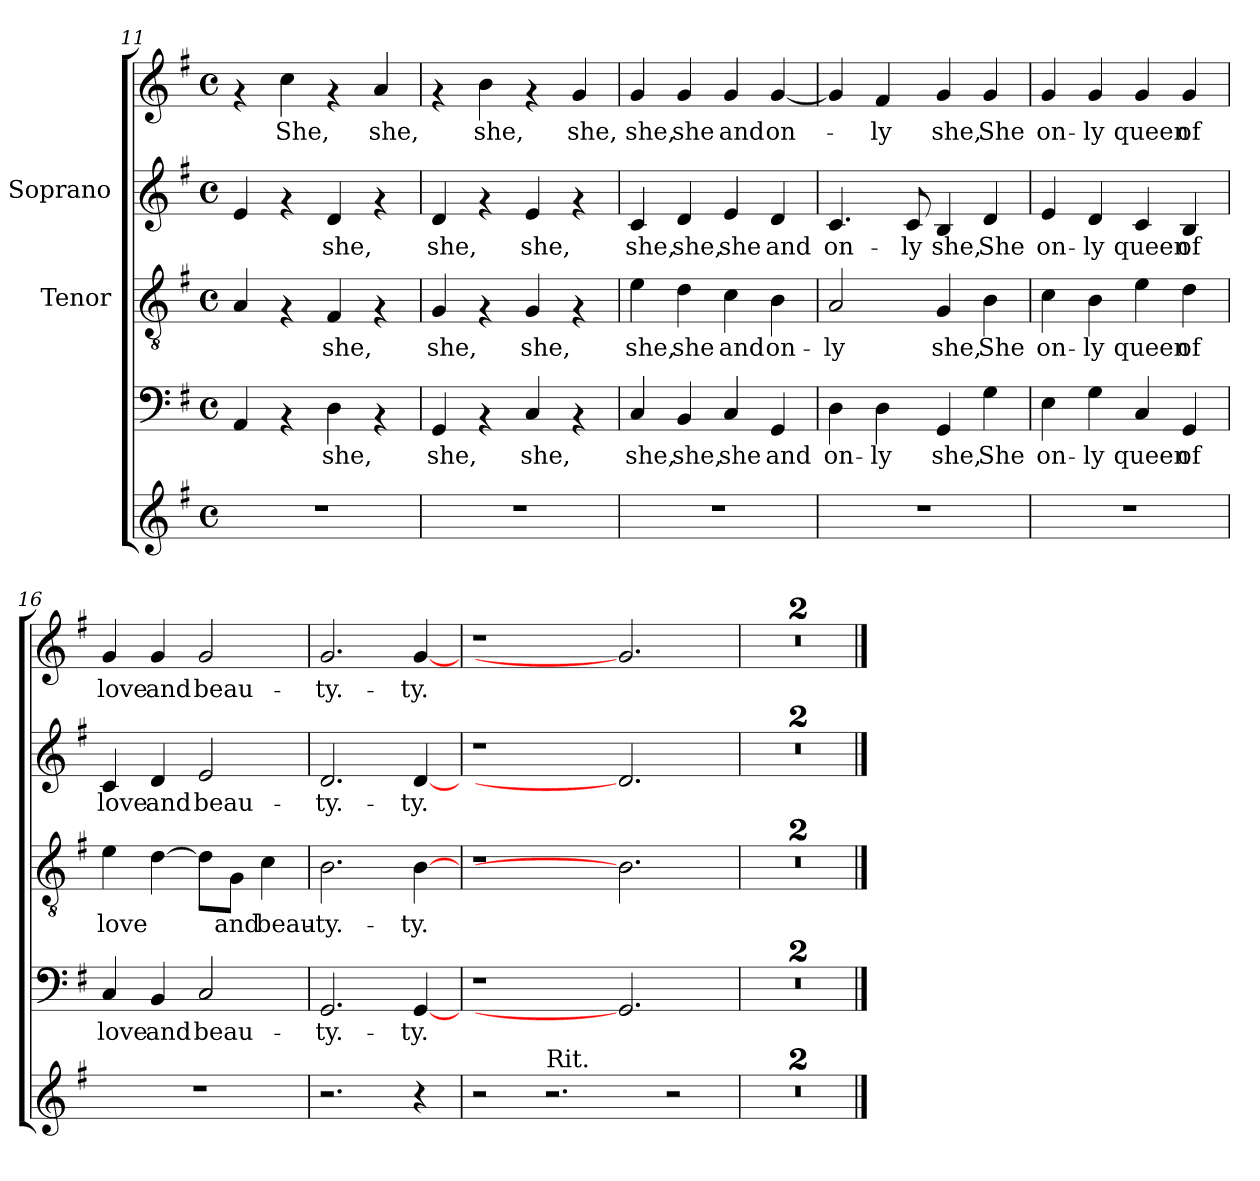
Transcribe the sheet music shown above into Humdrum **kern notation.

**kern	**kern	**text	**kern	**text	**kern	**text	**kern	**text
*part4	*part3	*part3	*part2	*part2	*part1	*part1	*part1	*part1
*staff5	*staff4	*staff4	*staff3	*staff3	*staff2	*staff2	*staff1	*staff1
*	*	*	*I"Tenor	*	*I"Soprano	*	*	*
*clefG2	*clefF4	*	*clefGv2	*	*clefG2	*	*clefG2	*
*k[f#]	*k[f#]	*	*k[f#]	*	*k[f#]	*	*k[f#]	*
*G:	*G:	*	*G:	*	*G:	*	*G:	*
*M4/4	*M4/4	*	*M4/4	*	*M4/4	*	*M4/4	*
*met(c)	*met(c)	*	*met(c)	*	*met(c)	*	*met(c)	*
=11	=11	=11	=11	=11	=11	=11	=11	=11
1r	4AA/	.	4A/	.	4e/	.	4rf	.
!	!	!	!	!	!	!	!	!LO:LY:b
.	4rAA	.	4rF	.	4rf	.	4cc\	She,
!	!	!LO:LY:b	!	!LO:LY:b	!	!LO:LY:b	!	!
.	4D\	she,	4F#/	she,	4d/	she,	4rf	.
!	!	!	!	!	!	!	!	!LO:LY:b
.	4rAA	.	4rF	.	4rf	.	4a/	she,
=12	=12	=12	=12	=12	=12	=12	=12	=12
!	!	!LO:LY:b	!	!LO:LY:b	!	!LO:LY:b	!	!
1r	4GG/	she,	4G/	she,	4d/	she,	4rf	.
!	!	!	!	!	!	!	!	!LO:LY:b
.	4rAA	.	4rF	.	4rf	.	4b\	she,
!	!	!LO:LY:b	!	!LO:LY:b	!	!LO:LY:b	!	!
.	4C/	she,	4G/	she,	4e/	she,	4rf	.
!	!	!	!	!	!	!	!	!LO:LY:b
.	4rAA	.	4rF	.	4rf	.	4g/	she,
=13	=13	=13	=13	=13	=13	=13	=13	=13
!	!	!LO:LY:b	!	!LO:LY:b	!	!LO:LY:b	!	!LO:LY:b
1r	4C/	she,	4e\	she,	4c/	-she,	4g/	she,
!	!	!LO:LY:b	!	!LO:LY:b	!	!LO:LY:b	!	!LO:LY:b
.	4BB/	she,	4d\	she	4d/	she,	4g/	she
!	!	!LO:LY:b	!	!LO:LY:b	!	!LO:LY:b	!	!LO:LY:b
.	4C/	she	4c\	and	4e/	she	4g/	and
!	!	!LO:LY:b	!	!LO:LY:b	!	!LO:LY:b	!	!LO:LY:b
.	4GG/	and	4B\	on-	4d/	and	[<4g/	on-
=14	=14	=14	=14	=14	=14	=14	=14	=14
!	!	!LO:LY:b	!	!LO:LY:b	!	!LO:LY:b	!	!
1r	4D\	on-	2A/	-ly	4.c/	on-	4g/]	.
!	!	!LO:LY:b	!	!	!	!	!	!LO:LY:b
.	4D\	-ly	.	.	.	.	4f#/	ly
!	!	!	!	!	!	!LO:LY:b	!	!
.	.	.	.	.	8c/	-ly	.	.
!	!	!LO:LY:b	!	!LO:LY:b	!	!LO:LY:b	!	!LO:LY:b
.	4GG/	she,	4G/	she,	4B/	she,	4g/	she,
!	!	!LO:LY:b	!	!LO:LY:b	!	!LO:LY:b	!	!LO:LY:b
.	4G\	She	4B\	She	4d/	She	4g/	She
!!LO:PB:g=z
=15	=15	=15	=15	=15	=15	=15	=15	=15
!	!	!LO:LY:b	!	!LO:LY:b	!	!LO:LY:b	!	!LO:LY:b
1r	4E\	on-	4c\	on-	4e/	on-	4g/	on-
!	!	!LO:LY:b	!	!LO:LY:b	!	!LO:LY:b	!	!LO:LY:b
.	4G\	-ly	4B\	-ly	4d/	-ly	4g/	-ly
!	!	!LO:LY:b	!	!LO:LY:b	!	!LO:LY:b	!	!LO:LY:b
.	4C/	queen	4e\	queen	4c/	queen	4g/	queen
!	!	!LO:LY:b	!	!LO:LY:b	!	!LO:LY:b	!	!LO:LY:b
.	4GG/	of	4d\	of	4B/	of	4g/	of
=16	=16	=16	=16	=16	=16	=16	=16	=16
!	!	!LO:LY:b	!	!LO:LY:b	!	!LO:LY:b	!	!LO:LY:b
1r	4C/	love	4e\	love	4c/	-love	4g/	love
!	!	!LO:LY:b	!	!	!	!LO:LY:b	!	!LO:LY:b
.	4BB/	and	[>4d\	.	4d/	and	4g/	and
!	!	!LO:LY:b	!	!	!	!LO:LY:b	!	!LO:LY:b
.	2C/	beau-	8d\L]	.	2e/	beau-	2g/	beau-
!	!	!	!	!LO:LY:b	!	!	!	!
.	.	.	8G\J	and	.	.	.	.
!	!	!	!	!LO:LY:b	!	!	!	!
.	.	.	4c\	beau-	.	.	.	.
=17	=17	=17	=17	=17	=17	=17	=17	=17
!	!	!LO:LY:b	!	!LO:LY:b	!	!LO:LY:b	!	!LO:LY:b
2.r	2.GG/	-ty.-	2.B\	-ty.-	2.d/	ty.-	2.g/	-ty.-
!	!	!LO:LY:b	!	!LO:LY:b	!	!LO:LY:b	!	!LO:LY:b
4r	[4GG	-ty.	[4B	-ty.	[4d	-ty.	[4g	-ty.
=18	=18	=18	=18	=18	=18	=18	=18	=18
2r	1r	.	1r	.	1r	.	1r	.
!LO:TX:a:t=Rit.	!	!	!	!	!	!	!	!
2.r	.	.	.	.	.	.	.	.
.	2.GG]	.	2.B]	.	2.d]	.	2.g]	.
2r	.	.	.	.	.	.	.	.
=19	=19	=19	=19	=19	=19	=19	=19	=19
1r	1r	.	1r	.	1r	.	1r	.
!!LO:LB:g=z
=20	=20	=20	=20	=20	=20	=20	=20	=20
*MM75	*	*	*	*	*	*	*	*
1r	1r	.	1r	.	1r	.	1r	.
==	==	==	==	==	==	==	==	==
*-	*-	*-	*-	*-	*-	*-	*-	*-
